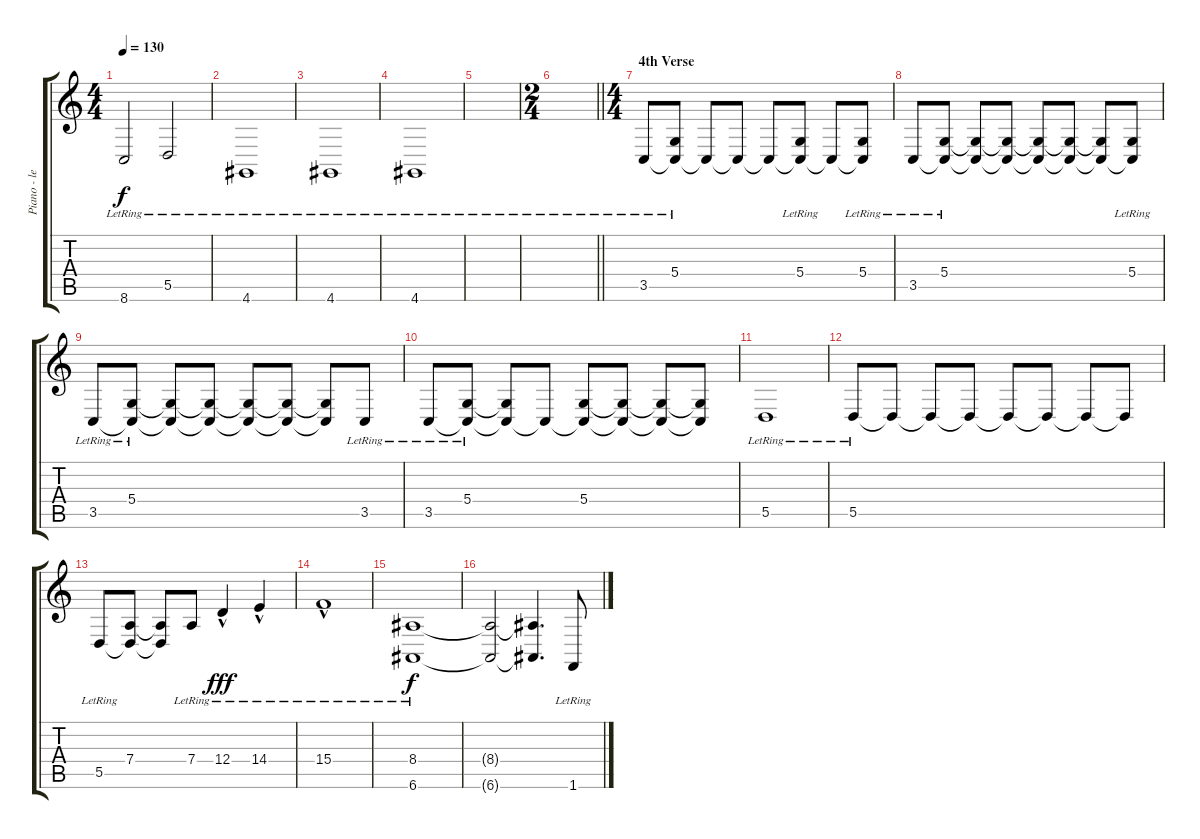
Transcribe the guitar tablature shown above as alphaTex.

\track ("Piano - left ha" "Piano - le") {instrument brightacousticpiano}
\staff {score tabs}
\tuning (E4 B3 G3 D3 A2 E2) {hide}
\ts (4 4)
\tempo 130
\clef g2
\ks c
8.6{lr}.2{dy f} 5.5{lr}.2 |
4.6{lr}.1 |
4.6{lr}.1 |
4.6{lr}.1 |
|
\ts (2 4)
\barLineRight lightlight
|
\ts (4 4)
\section ("" "4th Verse")
3.5{lr}.8 (5.4{lr} 3.5{t}).8 3.5{t}.8 3.5{t}.8 3.5{t}.8 (5.4{lr} 3.5{t}).8 3.5{t}.8 (5.4{lr} 3.5{t}).8 |
3.5{lr}.8 (5.4{lr} 3.5{t}).8 (5.4{t} 3.5{t}).8 (5.4{t} 3.5{t}).8 (5.4{t} 3.5{t}).8 (5.4{t} 3.5{t}).8 (5.4{t} 3.5{t}).8 (5.4{lr} 3.5{t}).8 |
3.5{lr}.8 (5.4{lr} 3.5{t}).8 (5.4{t} 3.5{t}).8 (5.4{t} 3.5{t}).8 (5.4{t} 3.5{t}).8 (5.4{t} 3.5{t}).8 (5.4{t} 3.5{t}).8 3.5{lr}.8 |
3.5{lr}.8 (5.4{lr} 3.5{t}).8 (5.4{t} 3.5{t}).8 3.5{t}.8 (5.4 3.5{t}).8 (5.4{t} 3.5{t}).8 (5.4{t} 3.5{t}).8 (5.4{t} 3.5{t}).8 |
5.5{lr}.1 |
5.5{lr}.8 5.5{t}.8 5.5{t}.8 5.5{t}.8 5.5{t}.8 5.5{t}.8 5.5{t}.8 5.5{t}.8 |
5.5{lr}.8 (7.4 5.5{t}).8 (7.4{t} 5.5{t}).8 7.4{lr}.8 12.4{hac lr}.4{dy fff} 14.4{hac lr}.4 |
15.4{hac lr}.1 |
(8.4{lr} 6.6{lr}).1{dy f} |
(8.4{t} 6.6{t}).2 (8.4{t} 6.6{t}).4{d} 1.6{lr}.8
